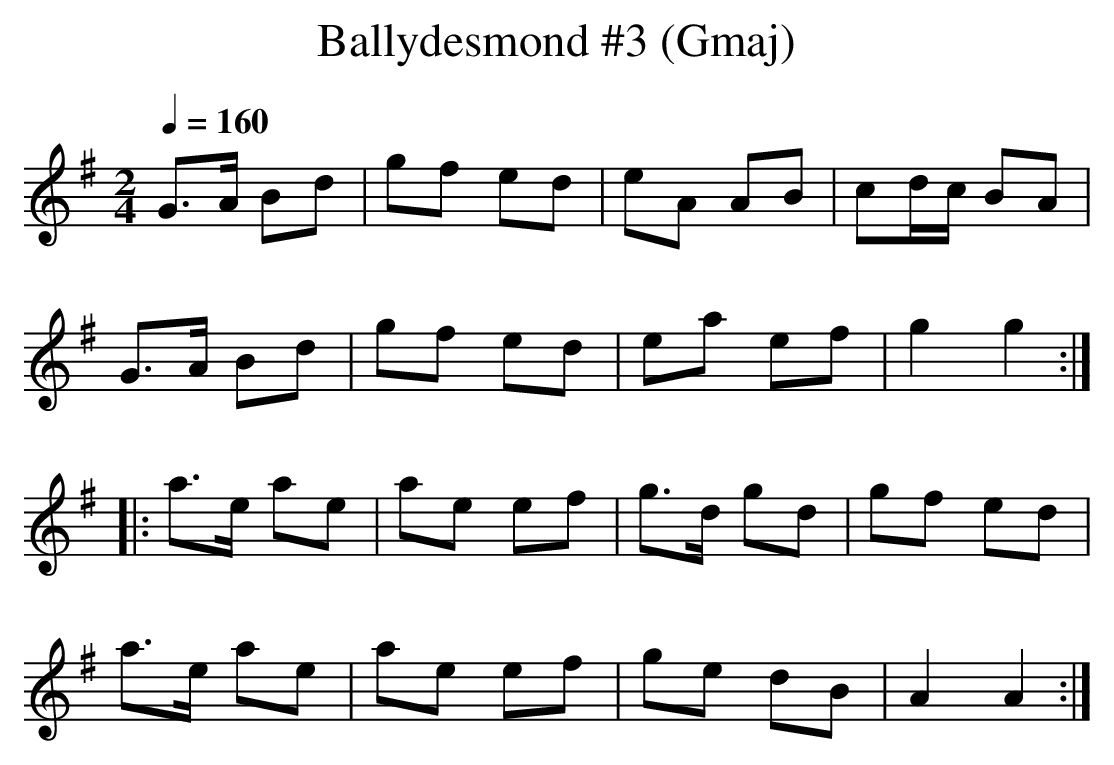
X:1
T:Ballydesmond #3 (Gmaj)
Q:1/4=160
M:2/4
L:1/8
K:Gmaj
G>A Bd|gf ed|eA AB|cd/2c/2 BA|
G>A Bd|gf ed|ea ef|g2 g2:|
|:a>e ae|ae ef|g>d gd|gf ed|
a>e ae|ae ef|ge dB|A2 A2:|
